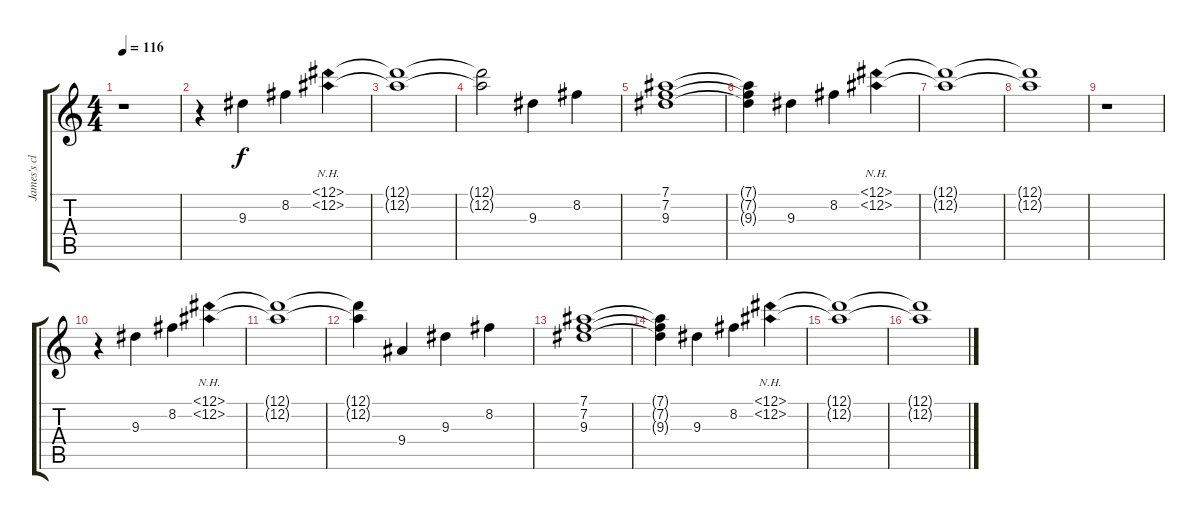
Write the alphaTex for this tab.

\track ("James's clean" "James's cl") {instrument electricguitarclean}
\staff {score tabs}
\tuning (Eb4 Bb3 Gb3 Db3 Ab2 Eb2) {hide}
\ts (4 4)
\tempo 116
\clef g2
\ks c
r.1{dy f} |
r.4 9.3.4 8.2.4 (12.1{nh} 12.2{nh}).4 |
(12.1{t} 12.2{t}).1 |
(12.1{t} 12.2{t}).2 9.3.4 8.2.4 |
(7.1 7.2 9.3).1 |
(7.1{t} 7.2{t} 9.3{t}).4 9.3.4 8.2.4 (12.1{nh} 12.2{nh}).4 |
(12.1{t} 12.2{t}).1 |
(12.1{t} 12.2{t}).1 |
r.1 |
r.4 9.3.4 8.2.4 (12.1{nh} 12.2{nh}).4 |
(12.1{t} 12.2{t}).1 |
(12.1{t} 12.2{t}).4 9.4.4 9.3.4 8.2.4 |
(7.1 7.2 9.3).1 |
(7.1{t} 7.2{t} 9.3{t}).4 9.3.4 8.2.4 (12.1{nh} 12.2{nh}).4 |
(12.1{t} 12.2{t}).1 |
(12.1{t} 12.2{t}).1
